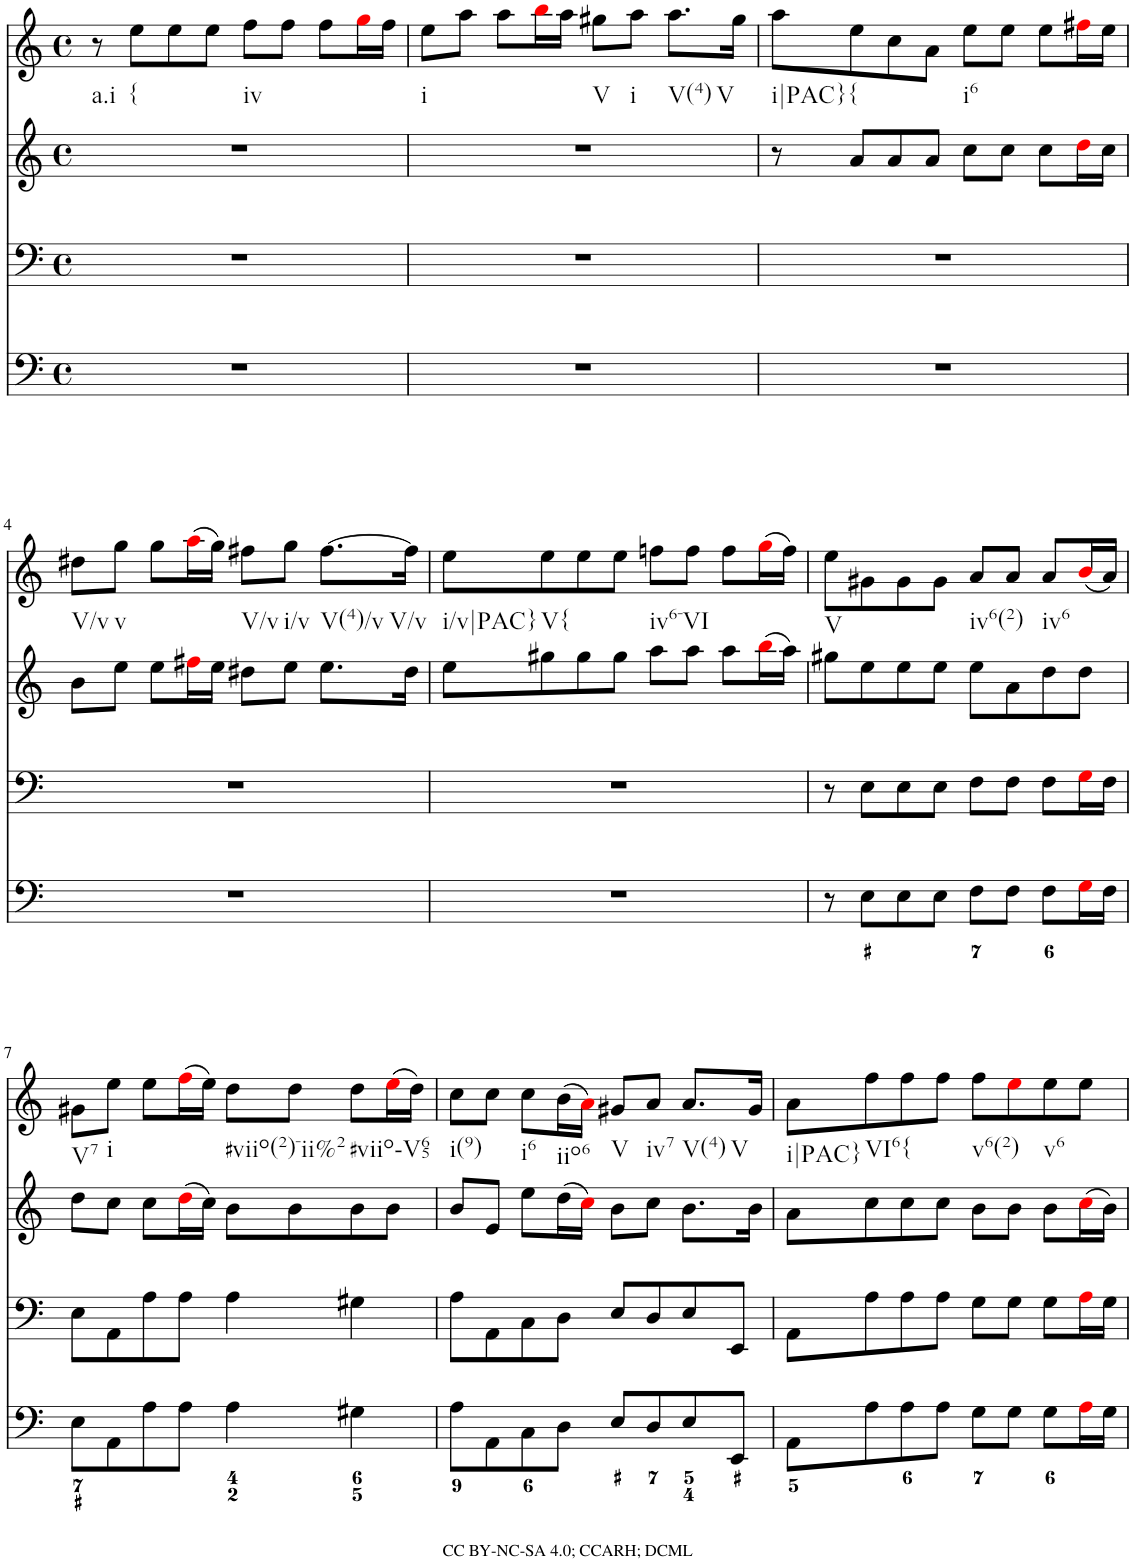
**kern	**kern	**kern	**kern
*part4	*part3	*part2	*part1
*staff4	*staff3	*staff2	*staff1
*I"Piano	*I"Piano	*I"Piano	*I"Piano
*I'Pno	*I'Pno	*I'Pno	*I'Pno
*clefF4	*clefF4	*clefG2	*clefG2
*k[]	*k[]	*k[]	*k[]
*M4/4	*M4/4	*M4/4	*M4/4
*met(c)	*met(c)	*met(c)	*met(c)
=1	=1	=1	=1
!	!	!	!LO:TX:b:t=a.i
1r	1r	1r	8r
!	!	!	!LO:TX:b:t={
.	.	.	8ee\L
.	.	.	8ee\
.	.	.	8ee\J
!	!	!	!LO:TX:b:t=iv
.	.	.	8ff\L
.	.	.	8ff\J
.	.	.	8ff\L
.	.	.	16ggi\L
.	.	.	16ff\JJ
=2	=2	=2	=2
!	!	!	!LO:TX:b:t=i
1r	1r	1r	8ee\L
.	.	.	8aa\J
.	.	.	8aa\L
.	.	.	16bbi\L
.	.	.	16aa\JJ
!	!	!	!LO:TX:b:t=V
.	.	.	8gg#X\L
!	!	!	!LO:TX:b:t=i
.	.	.	8aa\J
!	!	!	!LO:TX:b:t=V(4)
!	!	!	!LO:TX:b:t=V
.	.	.	8.aa\L
.	.	.	16gg#\Jk
=3	=3	=3	=3
!	!	!	!LO:TX:b:t=i|PAC}
1r	1r	8r	8aa\L
!	!	!	!LO:TX:b:t={
.	.	8a/L	8ee\
.	.	8a/	8cc\
.	.	8a/J	8a\J
!	!	!	!LO:TX:b:t=i6
.	.	8cc\L	8ee\L
.	.	8cc\J	8ee\J
.	.	8cc\L	8ee\L
.	.	16ddi\L	16ff#Xi\L
.	.	16cc\JJ	16ee\JJ
!!LO:LB:g=z
=4	=4	=4	=4
!	!	!	!LO:TX:b:t=V/v
1r	1r	8b\L	8dd#X\L
!	!	!	!LO:TX:b:t=v
.	.	8ee\J	8gg\J
.	.	8ee\L	8gg\L
.	.	16ff#Xi\L	(16aai\L
.	.	16ee\JJ	16gg\JJ)
!	!	!	!LO:TX:b:t=V/v
.	.	8dd#X\L	8ff#X\L
!	!	!	!LO:TX:b:t=i/v
.	.	8ee\J	8gg\J
!	!	!	!LO:TX:b:t=V(4)/v
!	!	!	!LO:TX:b:t=V/v
.	.	8.ee\L	[8.ff#\L
.	.	16dd#\Jk	16ff#\Jk]
=5	=5	=5	=5
!	!	!	!LO:TX:b:t=i/v|PAC}
1r	1r	8ee\L	8ee\L
!	!	!	!LO:TX:b:t=V{
.	.	8gg#X\	8ee\
.	.	8gg#\	8ee\
.	.	8gg#\J	8ee\J
!	!	!	!LO:TX:b:t=iv6-VI
.	.	8aa\L	8ffn\L
.	.	8aa\J	8ff\J
.	.	8aa\L	8ff\L
.	.	(16bbi\L	(16ggi\L
.	.	16aa\JJ)	16ff\JJ)
=6	=6	=6	=6
!	!	!	!LO:TX:b:t=V
8r	8r	8gg#X\L	8ee\L
8E\L	8E\L	8ee\	8g#X\
8E\	8E\	8ee\	8g#\
8E\J	8E\J	8ee\J	8g#\J
!	!	!	!LO:TX:b:t=iv6(2)
8F\L	8F\L	8ee\L	8a/L
8F\J	8F\J	8a\	8a/J
!	!	!	!LO:TX:b:t=iv6
8F\L	8F\L	8dd\	8a/L
16Gi\L	16Gi\L	8dd\J	(16bi/L
16F\JJ	16F\JJ	.	16a/JJ)
!!LO:LB:g=z
=7	=7	=7	=7
!	!	!	!LO:TX:b:t=V7
8E\L	8E\L	8dd\L	8g#X\L
!	!	!	!LO:TX:b:t=i
8AA\	8AA\	8cc\J	8ee\J
8A\	8A\	8cc\L	8ee\L
8A\J	8A\J	(16ddi\L	(16ffi\L
.	.	16cc\JJ)	16ee\JJ)
!	!	!	!LO:TX:b:t=#viio(2)-ii%2
4A\	4A\	8b\L	8dd\L
.	.	8b\	8dd\J
!	!	!	!LO:TX:b:t=#viio-V65
4G#X\	4G#X\	8b\	8dd\L
.	.	8b\J	(16eei\L
.	.	.	16dd\JJ)
=8	=8	=8	=8
!	!	!	!LO:TX:b:t=i(9)
8A\L	8A\L	8b/L	8cc\L
8AA\	8AA\	8e/J	8cc\J
!	!	!	!LO:TX:b:t=i6
8C\	8C\	8ee\L	8cc\L
!	!	!	!LO:TX:b:t=iio6
8D\J	8D\J	(16dd\L	(16b\L
.	.	16cci\JJ)	16ai\JJ)
!	!	!	!LO:TX:b:t=V
8E/L	8E/L	8b\L	8g#X/L
!	!	!	!LO:TX:b:t=iv7
8D/	8D/	8cc\J	8a/J
!	!	!	!LO:TX:b:t=V(4)
!	!	!	!LO:TX:b:t=V
8E/	8E/	8.b\L	8.a/L
8EE/J	8EE/J	.	.
.	.	16b\Jk	16g#/Jk
=9	=9	=9	=9
!	!	!	!LO:TX:b:t=i|PAC}
8AA\L	8AA\L	8a\L	8a\L
!	!	!	!LO:TX:b:t=VI6{
8A\	8A\	8cc\	8ff\
8A\	8A\	8cc\	8ff\
8A\J	8A\J	8cc\J	8ff\J
!	!	!	!LO:TX:b:t=v6(2)
8G\L	8G\L	8b\L	8ff\L
8G\J	8G\J	8b\J	8eei\
!	!	!	!LO:TX:b:t=v6
8G\L	8G\L	8b\L	8ee\
16Ai\L	16Ai\L	(16cci\L	8ee\J
16G\JJ	16G\JJ	16b\JJ)	.
=	=	=	=
*-	*-	*-	*-
